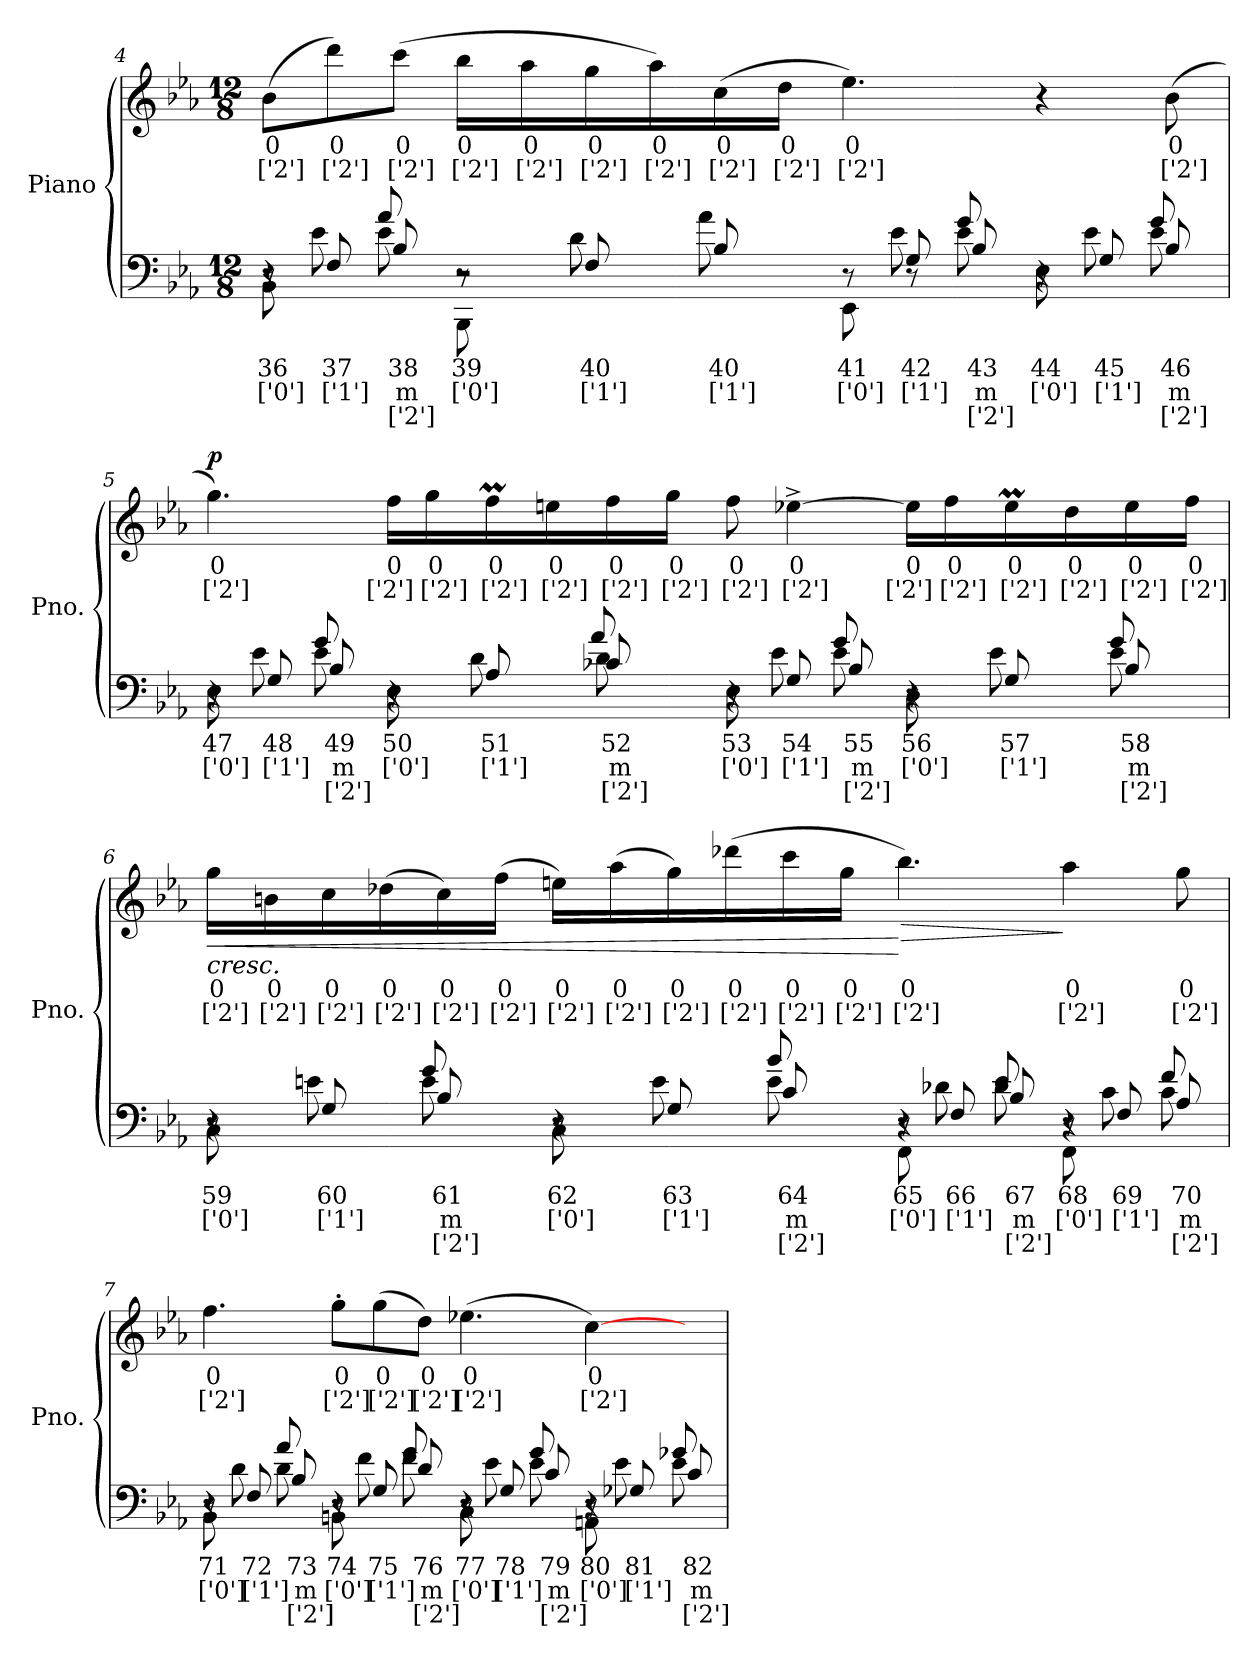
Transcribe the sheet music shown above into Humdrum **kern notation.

**kern	**text	**text	**text	**kern	**text	**text	**dynam
*part1	*part1	*part1	*part1	*part1	*part1	*part1	*part1
*staff2	*staff2	*staff2	*staff2	*staff1	*staff1	*staff1	*staff1/2
*I"Piano	*	*	*	*	*	*	*
*I'Pno.	*	*	*	*	*	*	*
*clefF4	*	*	*	*clefG2	*	*	*
*k[b-e-a-]	*	*	*	*k[b-e-a-]	*	*	*
*M12/8	*	*	*	*M12/8	*	*	*
=4	=4	=4	=4	=4	=4	=4	=4
*^	*	*	*	*	*	*	*
*	*^	*	*	*	*	*	*	*
8BB-i\L	8r	4r	36	['0']	.	(8b-j\L	0	['2']	.
8Fi	8e-Z	.	37	['1']	.	8dddj\)	0	['2']	.
8B-i	8e-Z	8a-V	38	m	['2']	(8cccj\J	0	['2']	.
8BBB-i\L	8r	2r	39	['0']	.	16bb-j\LL	0	['2']	.
.	.	.	.	.	.	16aa-j\	0	['2']	.
8Fi	8dZ	.	40	['1']	.	16ggj\	0	['2']	.
.	.	.	.	.	.	16aa-j\)	0	['2']	.
8B-i	8a-Z	.	40	['1']	.	(16ccj\	0	['2']	.
.	.	.	.	.	.	16ddj\JJ	0	['2']	.
8EE-i\L	8r	.	41	['0']	.	4.ee-j\)	0	['2']	.
8Gi	8e-Z	8r	42	['1']	.	.	.	.	.
8B-i	8e-Z	8gV	43	m	['2']	.	.	.	.
8E-i\L	8r	4r	44	['0']	.	4r	.	.	.
8Gi	8e-Z	.	45	['1']	.	.	.	.	.
8B-i	8e-Z	8gV	46	m	['2']	(8b-j\	0	['2']	.
!!LO:LB:g=z
=5	=5	=5	=5	=5	=5	=5	=5	=5	=5
!	!	!	!	!	!	!	!	!	!LO:DY:b
8E-i\L	8r	4r	47	['0']	.	4.ggj\)	0	['2']	p
8Gi	8e-Z	.	48	['1']	.	.	.	.	.
8B-i	8e-Z	8gV	49	m	['2']	.	.	.	.
8E-i\L	8r	4r	50	['0']	.	16ffj\LL	0	['2']	.
.	.	.	.	.	.	16ggj\	0	['2']	.
8A-i	8dZ	.	51	['1']	.	16ffMj\	0	['2']	.
.	.	.	.	.	.	16eenj\	0	['2']	.
8c-Xi	8dZ	8a-V	52	m	['2']	16ffj\	0	['2']	.
.	.	.	.	.	.	16ggj\JJ	0	['2']	.
8E-i\L	8r	4r	53	['0']	.	8ffj\	0	['2']	.
8Gi	8e-Z	.	54	['1']	.	[4ee-X^j\	0	['2']	.
8B-i	8e-Z	8gV	55	m	['2']	.	.	.	.
8Di\L	8r	4r	56	['0']	.	16ee-j\LL]	0	['2']	.
.	.	.	.	.	.	16ffj\	0	['2']	.
8Gi	8e-Z	.	57	['1']	.	16ee-Mj\	0	['2']	.
.	.	.	.	.	.	16ddj\	0	['2']	.
8B-i	8e-Z	8gV	58	m	['2']	16ee-j\	0	['2']	.
.	.	.	.	.	.	16ffj\JJ	0	['2']	.
=6	=6	=6	=6	=6	=6	=6	=6	=6	=6
!	!	!	!	!	!	!LO:TX:b:i:t=cresc.	!	!	!
!	!	!	!	!	!	!	!	!	!LO:HP:b
8Ci\L	8r	4r	59	['0']	.	16ggj\LL	0	['2']	<
.	.	.	.	.	.	16bnj\	0	['2']	.
8Gi	8enZ	.	60	['1']	.	16ccj\	0	['2']	.
.	.	.	.	.	.	(16dd-Xj\	0	['2']	.
8B-i	8eZ	8gV	61	m	['2']	16ccj\)	0	['2']	.
.	.	.	.	.	.	(16ffj\JJ	0	['2']	.
8Ci\L	8r	4r	62	['0']	.	16eenj\LL)	0	['2']	.
.	.	.	.	.	.	(16aa-j\	0	['2']	.
8Gi	8eZ	.	63	['1']	.	16ggj\)	0	['2']	.
.	.	.	.	.	.	(16ddd-Xj\	0	['2']	.
8ci	8eZ	8b-V	64	m	['2']	16cccj\	0	['2']	.
.	.	.	.	.	.	16ggj\JJ	0	['2']	.
!	!	!	!	!	!	!	!	!	!LO:HP:n=1:b
8FFi\L	8r	4r	65	['0']	.	4.bb-j\)	0	['2']	[ >
8Fi	8d-XZ	.	66	['1']	.	.	.	.	.
8B-i	8d-Z	8eV	67	m	['2']	.	.	.	.
8FFi\L	8r	4r	68	['0']	.	4aa-j\	0	['2']	]
8Fi	8cZ	.	69	['1']	.	.	.	.	.
8A-i	8cZ	8fV	70	m	['2']	8ggj\	0	['2']	.
!!LO:LB:g=z
=7	=7	=7	=7	=7	=7	=7	=7	=7	=7
8BB-i\L	8r	4r	71	['0']	.	4.ffj\	0	['2']	.
8Fi	8dZ	.	72	['1']	.	.	.	.	.
8B-i	8dZ	8a-V	73	m	['2']	.	.	.	.
8BBni\L	8r	4r	74	['0']	.	8gg'j\L	0	['2']	.
8Gi	8fZ	.	75	['1']	.	(8ggj\	0	['2']	.
8di	8fZ	8gV	76	m	['2']	8ddj\J)	0	['2']	.
8Ci\L	8r	4r	77	['0']	.	(4.ee-Xj\	0	['2']	.
8Gi	8e-Z	.	78	['1']	.	.	.	.	.
8ci	8e-Z	8gV	79	m	['2']	.	.	.	.
8AAni\L	8r	4r	80	['0']	.	[4ccj\)	0	['2']	.
8G-Xi	8e-Z	.	81	['1']	.	.	.	.	.
8ci	8e-Z	8g-XV	82	m	['2']	8ryy	.	.	.
*v	*v	*v	*	*	*	*	*	*	*
=	=	=	=	=	=	=	=
*-	*-	*-	*-	*-	*-	*-	*-
